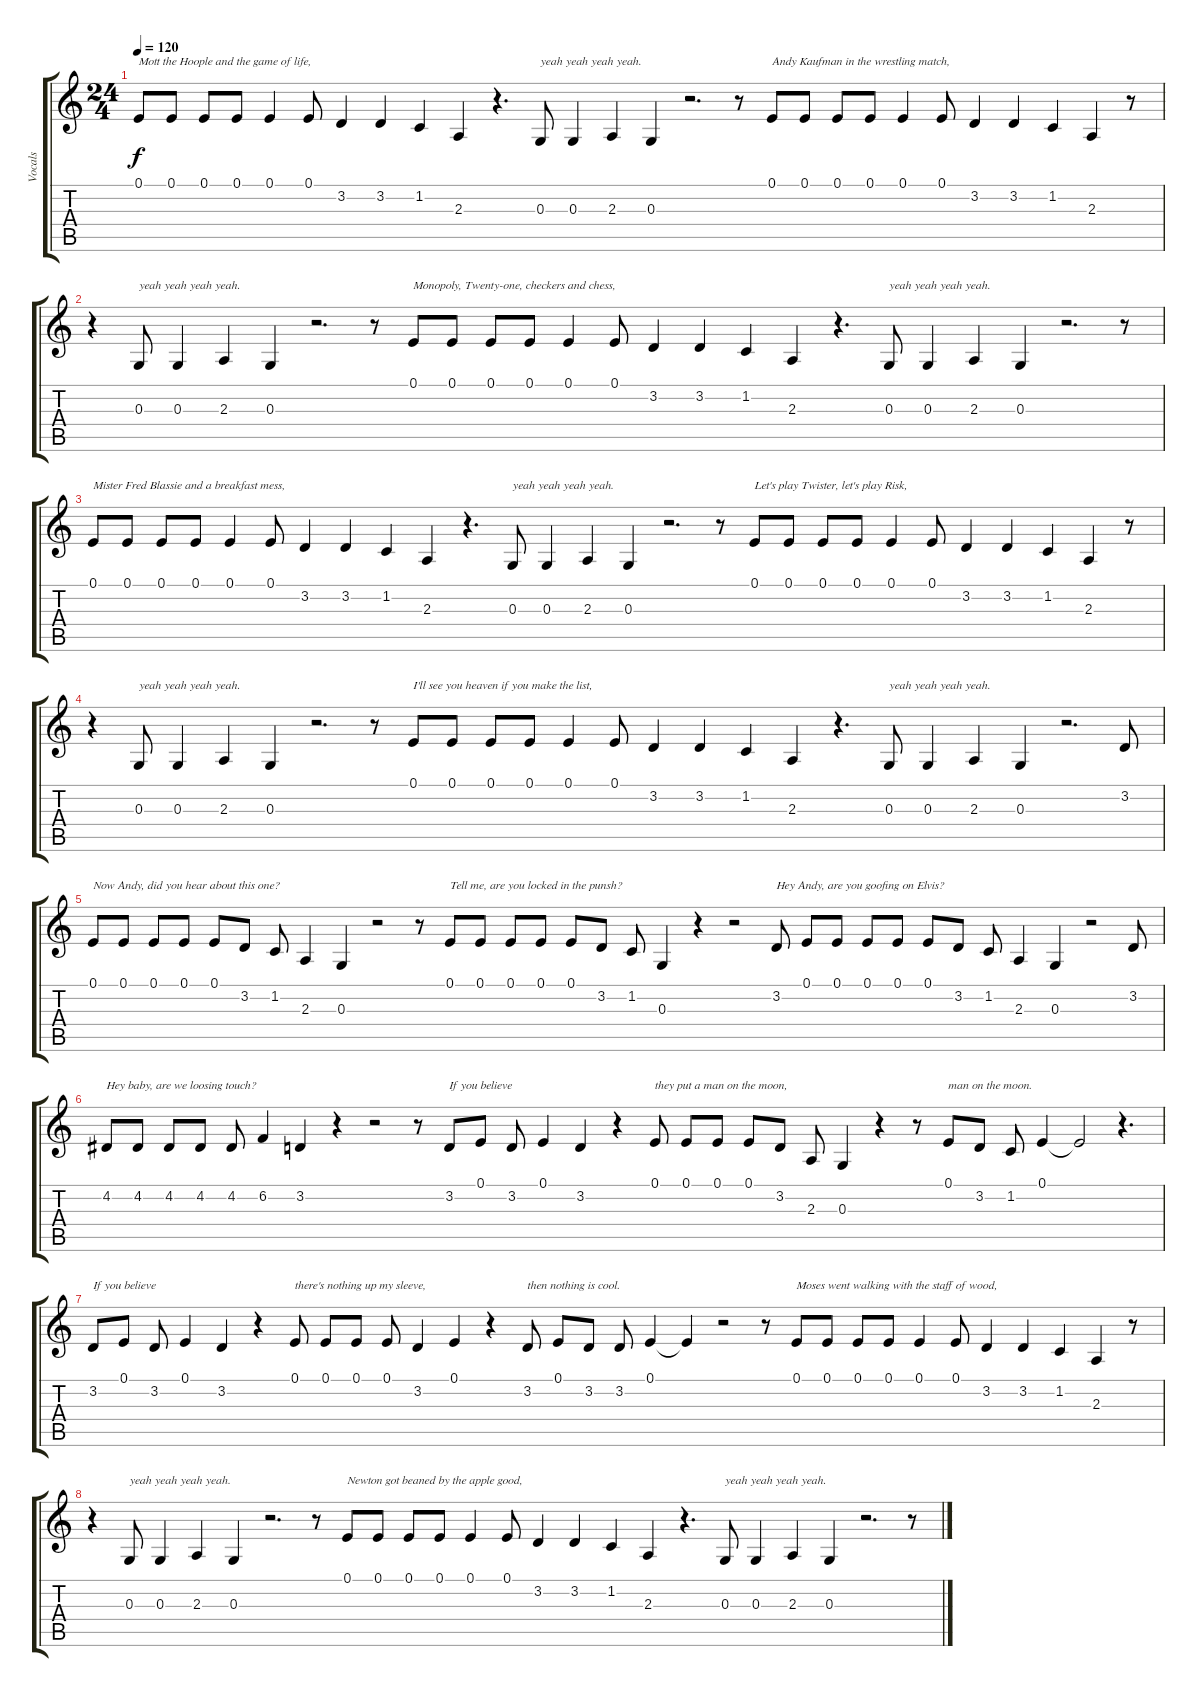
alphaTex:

\track ("Vocals" "Vocals") {instrument clarinet}
\staff {score tabs}
\tuning (E4 B3 G3 D3 A2 E2) {hide}
\ts (24 4)
\tempo 120
\clef g2
\ks c
0.1.8{txt "Mott the Hoople and the game of life," dy f instrument clarinet} 0.1.8 0.1.8 0.1.8 0.1.4 0.1.8 3.2.4 3.2.4 1.2.4 2.3.4 r.4{d} 0.3.8{txt "yeah yeah yeah yeah."} 0.3.4 2.3.4 0.3.4 r.2{d} r.8 0.1.8{txt "Andy Kaufman in the wrestling match,"} 0.1.8 0.1.8 0.1.8 0.1.4 0.1.8 3.2.4 3.2.4 1.2.4 2.3.4 r.8 |
r.4 0.3.8{txt "yeah yeah yeah yeah."} 0.3.4 2.3.4 0.3.4 r.2{d} r.8 0.1.8{txt "Monopoly, Twenty-one, checkers and chess,"} 0.1.8 0.1.8 0.1.8 0.1.4 0.1.8 3.2.4 3.2.4 1.2.4 2.3.4 r.4{d} 0.3.8{txt "yeah yeah yeah yeah."} 0.3.4 2.3.4 0.3.4 r.2{d} r.8 |
0.1.8{txt "Mister Fred Blassie and a breakfast mess,"} 0.1.8 0.1.8 0.1.8 0.1.4 0.1.8 3.2.4 3.2.4 1.2.4 2.3.4 r.4{d} 0.3.8{txt "yeah yeah yeah yeah."} 0.3.4 2.3.4 0.3.4 r.2{d} r.8 0.1.8{txt "Let's play Twister, let's play Risk,"} 0.1.8 0.1.8 0.1.8 0.1.4 0.1.8 3.2.4 3.2.4 1.2.4 2.3.4 r.8 |
r.4 0.3.8{txt "yeah yeah yeah yeah."} 0.3.4 2.3.4 0.3.4 r.2{d} r.8 0.1.8{txt "I'll see you heaven if you make the list,"} 0.1.8 0.1.8 0.1.8 0.1.4 0.1.8 3.2.4 3.2.4 1.2.4 2.3.4 r.4{d} 0.3.8{txt "yeah yeah yeah yeah."} 0.3.4 2.3.4 0.3.4 r.2{d} 3.2.8 |
0.1.8{txt "Now Andy, did you hear about this one?"} 0.1.8 0.1.8 0.1.8 0.1.8 3.2.8 1.2.8 2.3.4 0.3.4 r.2 r.8 0.1.8{txt "Tell me, are you locked in the punsh?"} 0.1.8 0.1.8 0.1.8 0.1.8 3.2.8 1.2.8 0.3.4 r.4 r.2 3.2.8{txt "Hey Andy, are you goofing on Elvis?"} 0.1.8 0.1.8 0.1.8 0.1.8 0.1.8 3.2.8 1.2.8 2.3.4 0.3.4 r.2 3.2.8 |
4.2.8{txt "Hey baby, are we loosing touch?"} 4.2.8 4.2.8 4.2.8 4.2.8 6.2.4 3.2.4 r.4 r.2 r.8 3.2.8{txt "If you believe"} 0.1.8 3.2.8 0.1.4 3.2.4 r.4 0.1.8{txt "they put a man on the moon,"} 0.1.8 0.1.8 0.1.8 3.2.8 2.3.8 0.3.4 r.4 r.8 0.1.8{txt "man on the moon."} 3.2.8 1.2.8 0.1.4 0.1{t}.2 r.4{d} |
3.2.8{txt "If you believe"} 0.1.8 3.2.8 0.1.4 3.2.4 r.4 0.1.8{txt "there's nothing up my sleeve,"} 0.1.8 0.1.8 0.1.8 3.2.4 0.1.4 r.4 3.2.8{txt "then nothing is cool."} 0.1.8 3.2.8 3.2.8 0.1.4 0.1{t}.4 r.2 r.8 0.1.8{txt "Moses went walking with the staff of wood,"} 0.1.8 0.1.8 0.1.8 0.1.4 0.1.8 3.2.4 3.2.4 1.2.4 2.3.4 r.8 |
r.4 0.3.8{txt "yeah yeah yeah yeah."} 0.3.4 2.3.4 0.3.4 r.2{d} r.8 0.1.8{txt "Newton got beaned by the apple good,"} 0.1.8 0.1.8 0.1.8 0.1.4 0.1.8 3.2.4 3.2.4 1.2.4 2.3.4 r.4{d} 0.3.8{txt "yeah yeah yeah yeah."} 0.3.4 2.3.4 0.3.4 r.2{d} r.8
